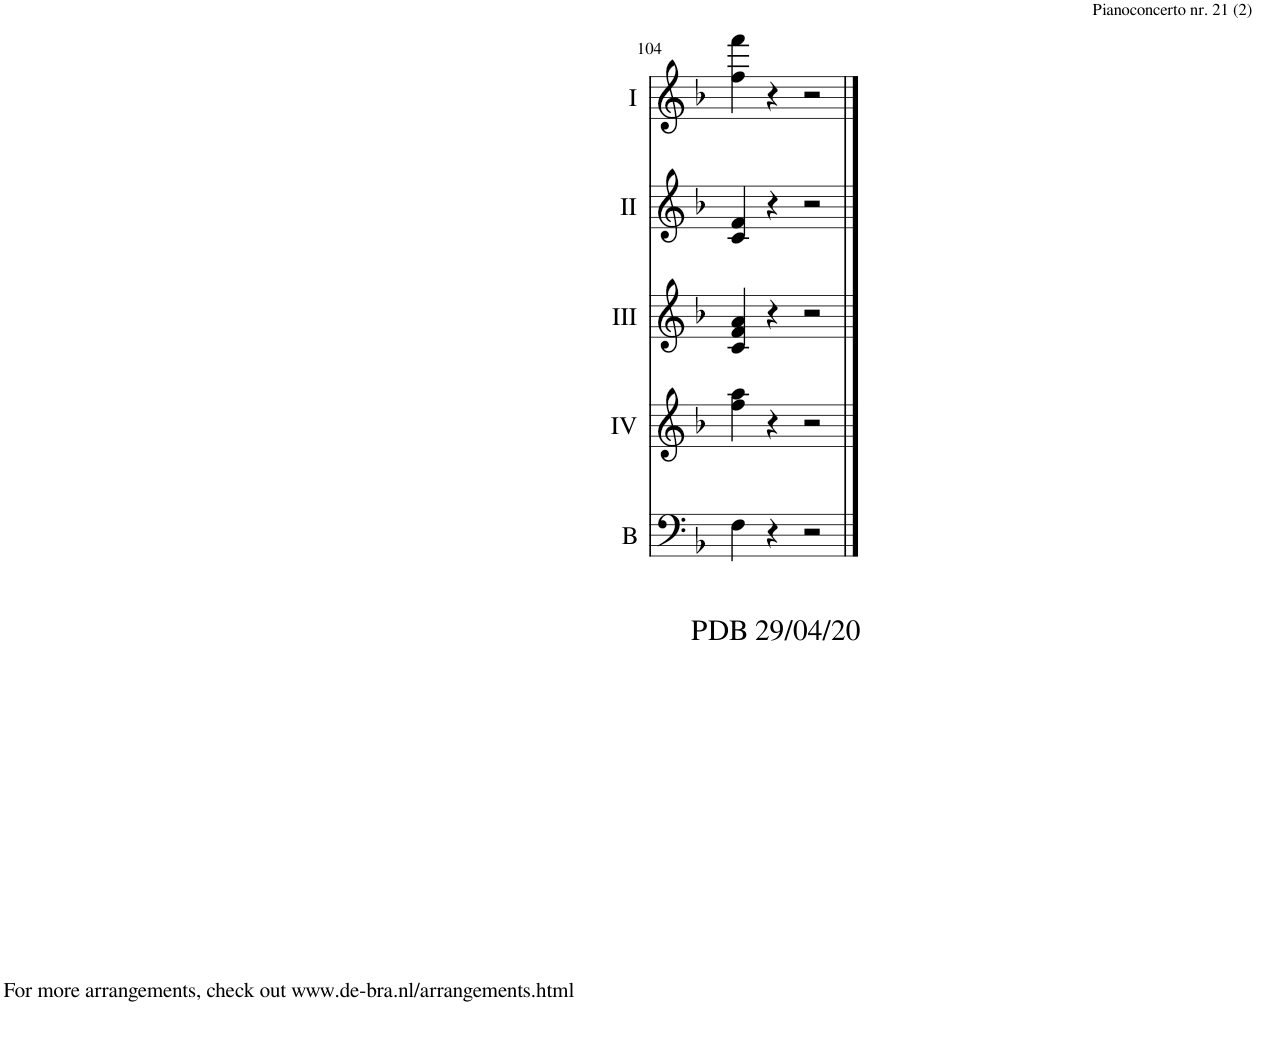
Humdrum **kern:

**kern	**kern	**kern	**kern	**kern
*part5	*part4	*part3	*part2	*part1
*staff5	*staff4	*staff3	*staff2	*staff1
*I"Bass	*I"Acc. 4	*I"Acc. 3	*I"Acc. 2	*I"Acc. 1
*I'B	*	*	*	*
!!LO:PB:g=z
*clefF4	*clefG2	*clefG2	*clefG2	*clefG2
*Trd7c12	*Trd7c12	*Trd7c12	*	*
*k[b-]	*k[b-]	*k[b-]	*k[b-]	*k[b-]
*M4/4	*M4/4	*M4/4	*M4/4	*M4/4
*met(c)	*met(c)	*met(c)	*met(c)	*met(c)
=104	=104	=104	=104	=104
!	!	!	!	!LO:TX:b:t=PDB 29/04/20
!	!	!	!	!LO:TX:b:t=For more arrangements, check out www.de-bra.nl/arrangements.html
4F\	4ff\ 4aa\	4c/ 4f/ 4a/	4c/ 4f/	4ff\ 4fff\
4r	4r	4r	4r	4r
2r	2r	2r	2r	2r
==	==	==	==	==
*-	*-	*-	*-	*-
